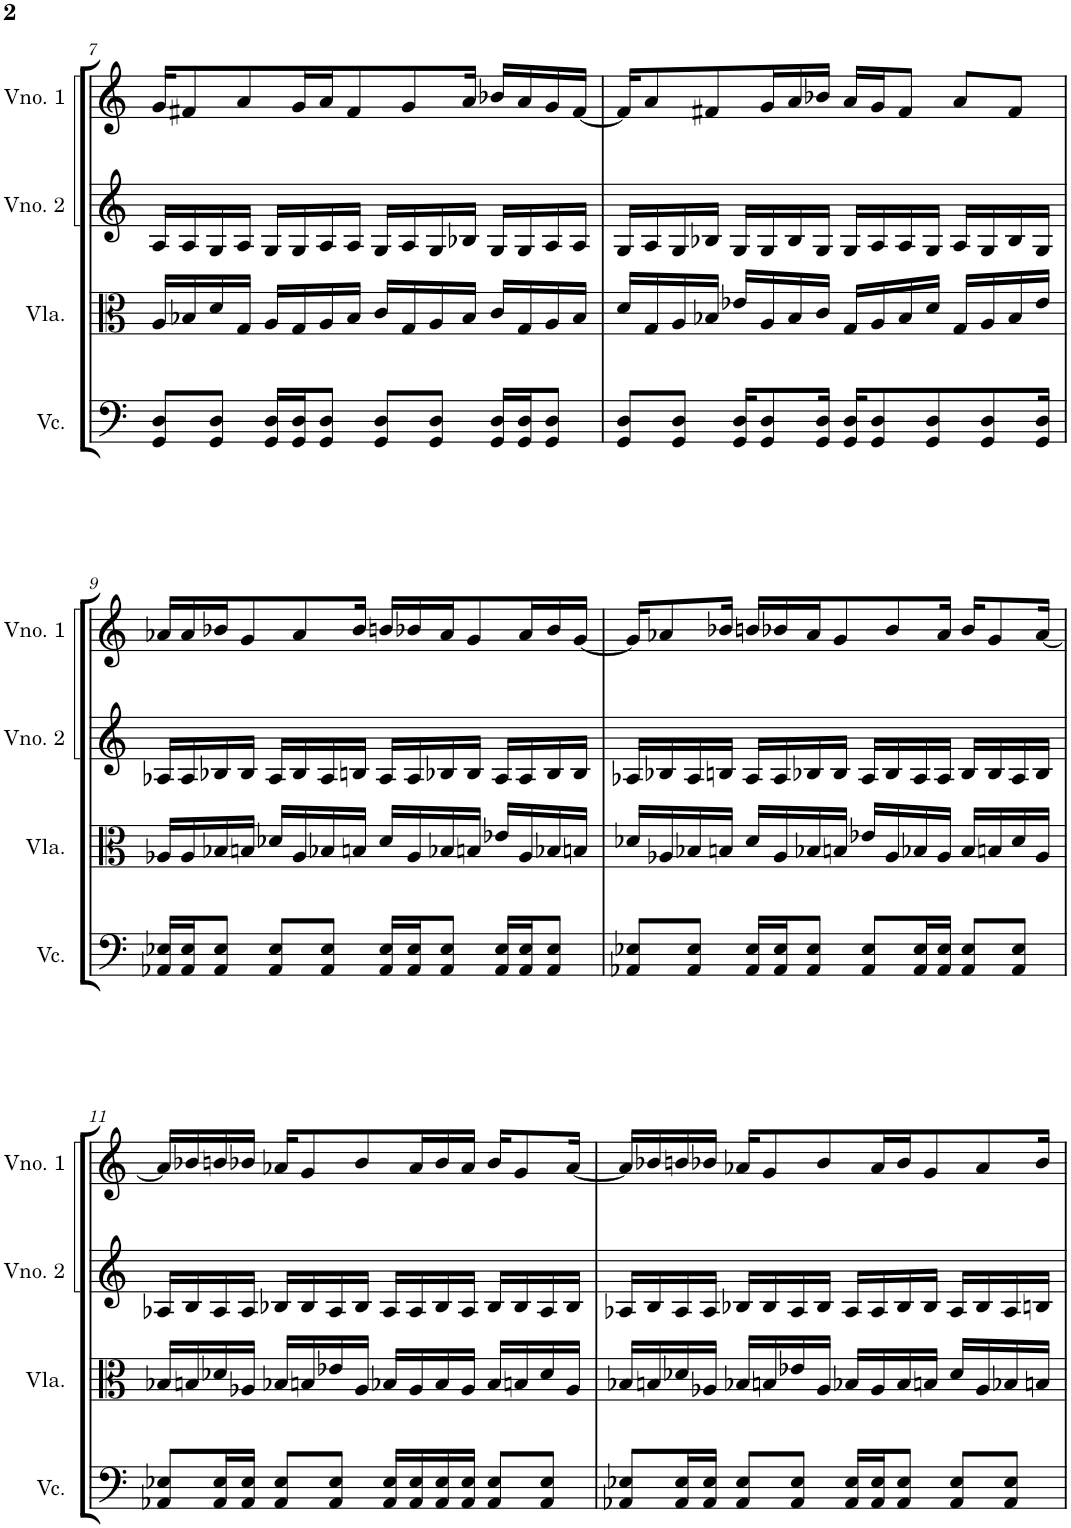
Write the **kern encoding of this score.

**kern	**kern	**kern	**kern
*part4	*part3	*part2	*part1
*staff4	*staff3	*staff2	*staff1
*I"Violoncelo	*I"Viola	*I"Violino 2	*I"Violino 1
*I'Vc.	*I'Vla.	*I'Vno. 2	*I'Vno. 1
!!LO:PB:g=z
*clefF4	*clefC3	*clefG2	*clefG2
*k[]	*k[]	*k[]	*k[]
*M4/4	*M4/4	*M4/4	*M4/4
=7	=7	=7	=7
8GG/ 8D/L	16A/LL	16A/LL	16g/KL
.	16B-X/	16A/	8f#X/
8GG/ 8D/J	16d/	16G/	.
.	16G/JJ	16A/JJ	8a/
16GG/ 16D/LL	16A/LL	16G/LL	.
16GG/ 16D/J	16G/	16G/	16g/L
8GG/ 8D/J	16A/	16A/	16a/J
.	16B-/JJ	16A/JJ	8f#/
8GG/ 8D/L	16c/LL	16G/LL	.
.	16G/	16A/	8g/
8GG/ 8D/J	16A/	16G/	.
.	16B-/JJ	16B-X/JJ	16a/Jk
16GG/ 16D/LL	16c/LL	16G/LL	16b-X/LL
16GG/ 16D/J	16G/	16G/	16a/
8GG/ 8D/J	16A/	16A/	16g/
.	16B-/JJ	16A/JJ	[16f#/JJ
=8	=8	=8	=8
8GG/ 8D/L	16d/LL	16G/LL	16f#/KL]
.	16G/	16A/	8a/
8GG/ 8D/J	16A/	16G/	.
.	16B-X/JJ	16B-X/JJ	8f#X/
16GG/ 16D/KL	16e-X/LL	16G/LL	.
8GG/ 8D/	16A/	16G/	16g/L
.	16B-/	16B-/	16a/
16GG/ 16D/Jk	16c/JJ	16G/JJ	16b-X/JJ
16GG/ 16D/KL	16G/LL	16G/LL	16a/LL
8GG/ 8D/	16A/	16A/	16g/J
.	16B-/	16A/	8f#/J
8GG/ 8D/	16d/JJ	16G/JJ	.
.	16G/LL	16A/LL	8a/L
8GG/ 8D/	16A/	16G/	.
.	16B-/	16B-/	8f#/J
16GG/ 16D/Jk	16e-/JJ	16G/JJ	.
!!LO:LB:g=z
=9	=9	=9	=9
16AA-X/ 16E-X/LL	16A-X/LL	16A-X/LL	16a-X/LL
16AA-/ 16E-/J	16A-/	16A-/	16a-/
8AA-/ 8E-/J	16B-X/	16B-X/	16b-X/J
.	16Bn/JJ	16B-/JJ	8g/
8AA-/ 8E-/L	16d-X/LL	16A-/LL	.
.	16A-/	16B-/	8a-/
8AA-/ 8E-/J	16B-X/	16A-/	.
.	16Bn/JJ	16Bn/JJ	16b-/Jk
16AA-/ 16E-/LL	16d-/LL	16A-/LL	16bn/LL
16AA-/ 16E-/J	16A-/	16A-/	16b-X/
8AA-/ 8E-/J	16B-X/	16B-X/	16a-/J
.	16Bn/JJ	16B-/JJ	8g/
16AA-/ 16E-/LL	16e-X/LL	16A-/LL	.
16AA-/ 16E-/J	16A-/	16A-/	16a-/L
8AA-/ 8E-/J	16B-X/	16B-/	16b-/
.	16Bn/JJ	16B-/JJ	[16g/JJ
=10	=10	=10	=10
8AA-X/ 8E-X/L	16d-X/LL	16A-X/LL	16g/KL]
.	16A-X/	16B-X/	8a-X/
8AA-/ 8E-/J	16B-X/	16A-/	.
.	16Bn/JJ	16Bn/JJ	16b-X/Jk
16AA-/ 16E-/LL	16d-/LL	16A-/LL	16bn/LL
16AA-/ 16E-/J	16A-/	16A-/	16b-X/
8AA-/ 8E-/J	16B-X/	16B-X/	16a-/J
.	16Bn/JJ	16B-/JJ	8g/
8AA-/ 8E-/L	16e-X/LL	16A-/LL	.
.	16A-/	16B-/	8b-/
16AA-/ 16E-/L	16B-X/	16A-/	.
16AA-/ 16E-/JJ	16A-/JJ	16A-/JJ	16a-/Jk
8AA-/ 8E-/L	16B-/LL	16B-/LL	16b-/KL
.	16Bn/	16B-/	8g/
8AA-/ 8E-/J	16d-/	16A-/	.
.	16A-/JJ	16B-/JJ	[16a-/Jk
!!LO:LB:g=z
=11	=11	=11	=11
8AA-X/ 8E-X/L	16B-X/LL	16A-X/LL	16a-/LL]
.	16Bn/	16B/	16b-X/
16AA-/ 16E-/L	16d-X/	16A-/	16bn/
16AA-/ 16E-/JJ	16A-X/JJ	16A-/JJ	16b-X/JJ
8AA-/ 8E-/L	16B-X/LL	16B-X/LL	16a-X/KL
.	16Bn/	16B-/	8g/
8AA-/ 8E-/J	16e-X/	16A-/	.
.	16A-/JJ	16B-/JJ	8b-/
16AA-/ 16E-/LL	16B-X/LL	16A-/LL	.
16AA-/ 16E-/	16A-/	16A-/	16a-/L
16AA-/ 16E-/	16B-/	16B-/	16b-/
16AA-/ 16E-/JJ	16A-/JJ	16A-/JJ	16a-/JJ
8AA-/ 8E-/L	16B-/LL	16B-/LL	16b-/KL
.	16Bn/	16B-/	8g/
8AA-/ 8E-/J	16d-/	16A-/	.
.	16A-/JJ	16B-/JJ	[16a-/Jk
=12	=12	=12	=12
8AA-X/ 8E-X/L	16B-X/LL	16A-X/LL	16a-/LL]
.	16Bn/	16B/	16b-X/
16AA-/ 16E-/L	16d-X/	16A-/	16bn/
16AA-/ 16E-/JJ	16A-X/JJ	16A-/JJ	16b-X/JJ
8AA-/ 8E-/L	16B-X/LL	16B-X/LL	16a-X/KL
.	16Bn/	16B-/	8g/
8AA-/ 8E-/J	16e-X/	16A-/	.
.	16A-/JJ	16B-/JJ	8b-/
16AA-/ 16E-/LL	16B-X/LL	16A-/LL	.
16AA-/ 16E-/J	16A-/	16A-/	16a-/L
8AA-/ 8E-/J	16B-/	16B-/	16b-/J
.	16Bn/JJ	16B-/JJ	8g/
8AA-/ 8E-/L	16d-/LL	16A-/LL	.
.	16A-/	16B-/	8a-/
8AA-/ 8E-/J	16B-X/	16A-/	.
.	16Bn/JJ	16Bn/JJ	16b-/Jk
=	=	=	=
*-	*-	*-	*-
